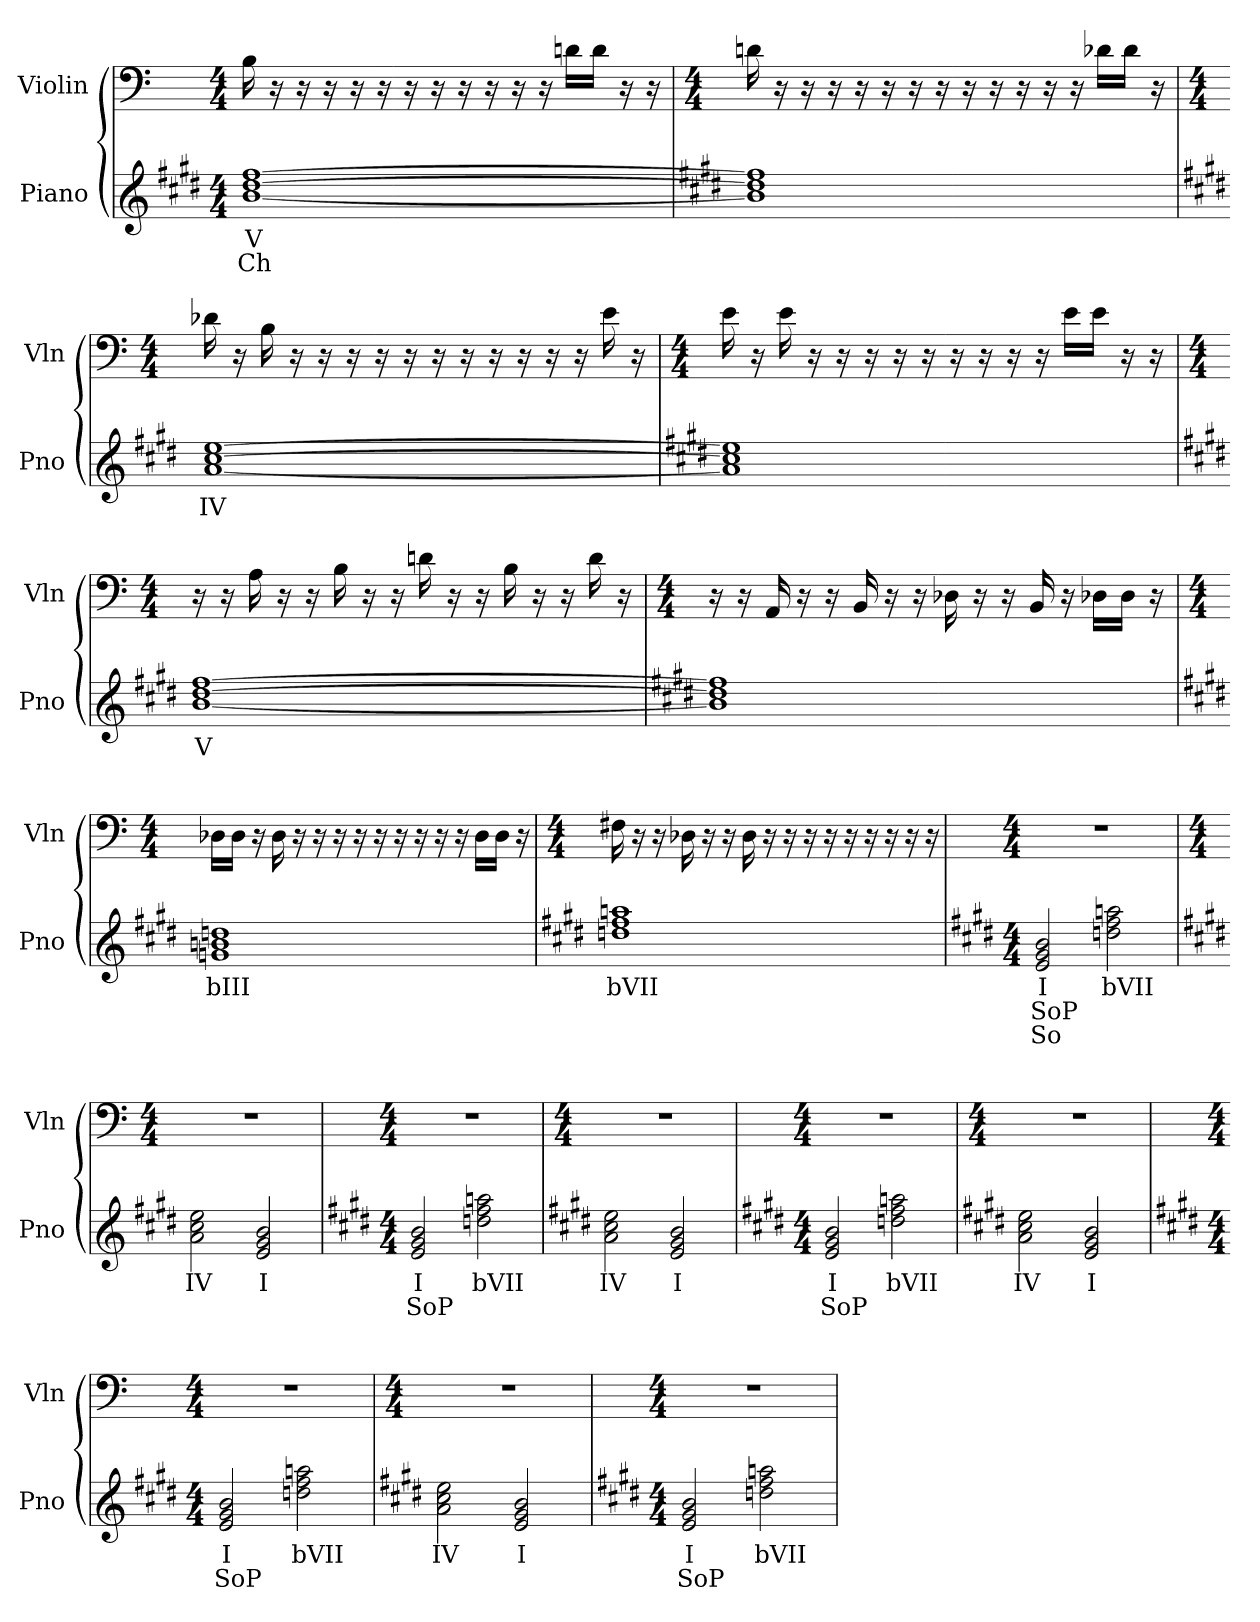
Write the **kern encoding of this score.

**kern	**text	**text	**text	**kern
*part2	*part2	*part2	*part2	*part1
*staff2	*staff2	*staff2	*staff2	*staff1
*I"Piano	*	*	*	*I"Violin
*I'Pno	*	*	*	*I'Vln
*k[f#c#g#d#]	*	*	*	*
*E:	*	*	*	*
*M4/4	*	*	*	*M4/4
=	=	=	=	=
[1b [1dd# [1ff#	V	Ch	.	16B
.	.	.	.	16r
.	.	.	.	16r
.	.	.	.	16r
.	.	.	.	16r
.	.	.	.	16r
.	.	.	.	16r
.	.	.	.	16r
.	.	.	.	16r
.	.	.	.	16r
.	.	.	.	16r
.	.	.	.	16r
.	.	.	.	16dnLL
.	.	.	.	16dJJ
.	.	.	.	16r
.	.	.	.	16r
=	=	=	=	=
*k[f#c#g#d#]	*	*	*	*
*E:	*	*	*	*
*	*	*	*	*M4/4
1b] 1dd#] 1ff#]	.	.	.	16dn
.	.	.	.	16r
.	.	.	.	16r
.	.	.	.	16r
.	.	.	.	16r
.	.	.	.	16r
.	.	.	.	16r
.	.	.	.	16r
.	.	.	.	16r
.	.	.	.	16r
.	.	.	.	16r
.	.	.	.	16r
.	.	.	.	16r
.	.	.	.	16d-XLL
.	.	.	.	16d-JJ
.	.	.	.	16r
=	=	=	=	=
*k[f#c#g#d#]	*	*	*	*
*E:	*	*	*	*
*	*	*	*	*M4/4
[1a [1cc# [1ee	IV	.	.	16d-X
.	.	.	.	16r
.	.	.	.	16B
.	.	.	.	16r
.	.	.	.	16r
.	.	.	.	16r
.	.	.	.	16r
.	.	.	.	16r
.	.	.	.	16r
.	.	.	.	16r
.	.	.	.	16r
.	.	.	.	16r
.	.	.	.	16r
.	.	.	.	16r
.	.	.	.	16e
.	.	.	.	16r
=	=	=	=	=
*k[f#c#g#d#]	*	*	*	*
*E:	*	*	*	*
*	*	*	*	*M4/4
1a] 1cc#] 1ee]	.	.	.	16e
.	.	.	.	16r
.	.	.	.	16e
.	.	.	.	16r
.	.	.	.	16r
.	.	.	.	16r
.	.	.	.	16r
.	.	.	.	16r
.	.	.	.	16r
.	.	.	.	16r
.	.	.	.	16r
.	.	.	.	16r
.	.	.	.	16eLL
.	.	.	.	16eJJ
.	.	.	.	16r
.	.	.	.	16r
=	=	=	=	=
*k[f#c#g#d#]	*	*	*	*
*E:	*	*	*	*
*	*	*	*	*M4/4
[1b [1dd# [1ff#	V	.	.	16r
.	.	.	.	16r
.	.	.	.	16A
.	.	.	.	16r
.	.	.	.	16r
.	.	.	.	16B
.	.	.	.	16r
.	.	.	.	16r
.	.	.	.	16dn
.	.	.	.	16r
.	.	.	.	16r
.	.	.	.	16B
.	.	.	.	16r
.	.	.	.	16r
.	.	.	.	16d
.	.	.	.	16r
=	=	=	=	=
*k[f#c#g#d#]	*	*	*	*
*E:	*	*	*	*
*	*	*	*	*M4/4
1b] 1dd#] 1ff#]	.	.	.	16r
.	.	.	.	16r
.	.	.	.	16AA
.	.	.	.	16r
.	.	.	.	16r
.	.	.	.	16BB
.	.	.	.	16r
.	.	.	.	16r
.	.	.	.	16D-X
.	.	.	.	16r
.	.	.	.	16r
.	.	.	.	16BB
.	.	.	.	16r
.	.	.	.	16D-XLL
.	.	.	.	16D-JJ
.	.	.	.	16r
=	=	=	=	=
*k[f#c#g#d#]	*	*	*	*
*E:	*	*	*	*
*	*	*	*	*M4/4
1gn 1bn 1ddn	bIII	.	.	16D-XLL
.	.	.	.	16D-JJ
.	.	.	.	16r
.	.	.	.	16D-
.	.	.	.	16r
.	.	.	.	16r
.	.	.	.	16r
.	.	.	.	16r
.	.	.	.	16r
.	.	.	.	16r
.	.	.	.	16r
.	.	.	.	16r
.	.	.	.	16r
.	.	.	.	16D-LL
.	.	.	.	16D-JJ
.	.	.	.	16r
=	=	=	=	=
*k[f#c#g#d#]	*	*	*	*
*E:	*	*	*	*
*	*	*	*	*M4/4
1ddn 1ff# 1aan	bVII	.	.	16F#X
.	.	.	.	16r
.	.	.	.	16r
.	.	.	.	16D-X
.	.	.	.	16r
.	.	.	.	16r
.	.	.	.	16D-
.	.	.	.	16r
.	.	.	.	16r
.	.	.	.	16r
.	.	.	.	16r
.	.	.	.	16r
.	.	.	.	16r
.	.	.	.	16r
.	.	.	.	16r
.	.	.	.	16r
=	=	=	=	=
*k[f#c#g#d#]	*	*	*	*
*E:	*	*	*	*
*M4/4	*	*	*	*M4/4
2e 2g# 2b	I	SoP	So	1r
2ddn 2ff# 2aan	bVII	.	.	.
=	=	=	=	=
*k[f#c#g#d#]	*	*	*	*
*E:	*	*	*	*
*	*	*	*	*M4/4
2a 2cc# 2ee	IV	.	.	1r
2e 2g# 2b	I	.	.	.
=	=	=	=	=
*k[f#c#g#d#]	*	*	*	*
*E:	*	*	*	*
*M4/4	*	*	*	*M4/4
2e 2g# 2b	I	SoP	.	1r
2ddn 2ff# 2aan	bVII	.	.	.
=	=	=	=	=
*k[f#c#g#d#]	*	*	*	*
*E:	*	*	*	*
*	*	*	*	*M4/4
2a 2cc# 2ee	IV	.	.	1r
2e 2g# 2b	I	.	.	.
=	=	=	=	=
*k[f#c#g#d#]	*	*	*	*
*E:	*	*	*	*
*M4/4	*	*	*	*M4/4
2e 2g# 2b	I	SoP	.	1r
2ddn 2ff# 2aan	bVII	.	.	.
=	=	=	=	=
*k[f#c#g#d#]	*	*	*	*
*E:	*	*	*	*
*	*	*	*	*M4/4
2a 2cc# 2ee	IV	.	.	1r
2e 2g# 2b	I	.	.	.
=	=	=	=	=
*k[f#c#g#d#]	*	*	*	*
*E:	*	*	*	*
*M4/4	*	*	*	*M4/4
2e 2g# 2b	I	SoP	.	1r
2ddn 2ff# 2aan	bVII	.	.	.
=	=	=	=	=
*k[f#c#g#d#]	*	*	*	*
*E:	*	*	*	*
*	*	*	*	*M4/4
2a 2cc# 2ee	IV	.	.	1r
2e 2g# 2b	I	.	.	.
=	=	=	=	=
*k[f#c#g#d#]	*	*	*	*
*E:	*	*	*	*
*M4/4	*	*	*	*M4/4
2e 2g# 2b	I	SoP	.	1r
2ddn 2ff# 2aan	bVII	.	.	.
=	=	=	=	=
*-	*-	*-	*-	*-
